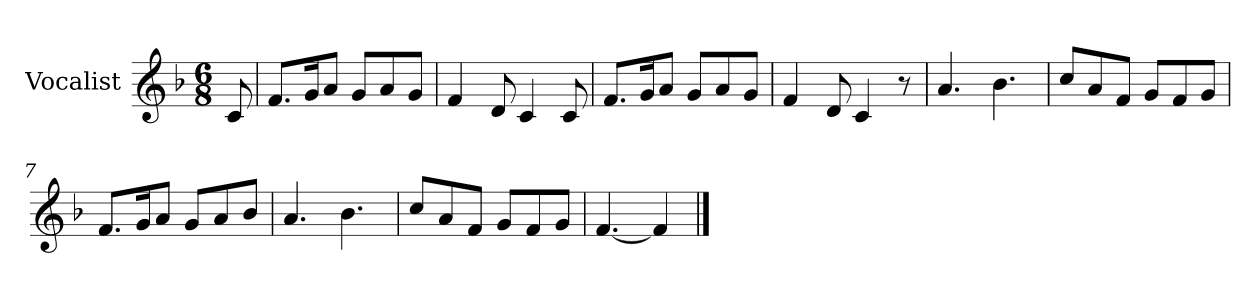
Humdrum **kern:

**kern
*part1
*staff1
*I"Vocalist
*k[b-]
*F:
*M6/8
=
8c
=1
8.fL
16gK
8aJ
8gL
8a
8gJ
=2
4f
8d
4c
8c
=3
8.fL
16gK
8aJ
8gL
8a
8gJ
=4
4f
8d
4c
8r
=5
4.a
4.b-
=6
8ccL
8a
8fJ
8gL
8f
8gJ
=7
8.fL
16gK
8aJ
8gL
8a
8b-J
=8
4.a
4.b-
=9
8ccL
8a
8fJ
8gL
8f
8gJ
=10
[4.f
4f]
==
*-
